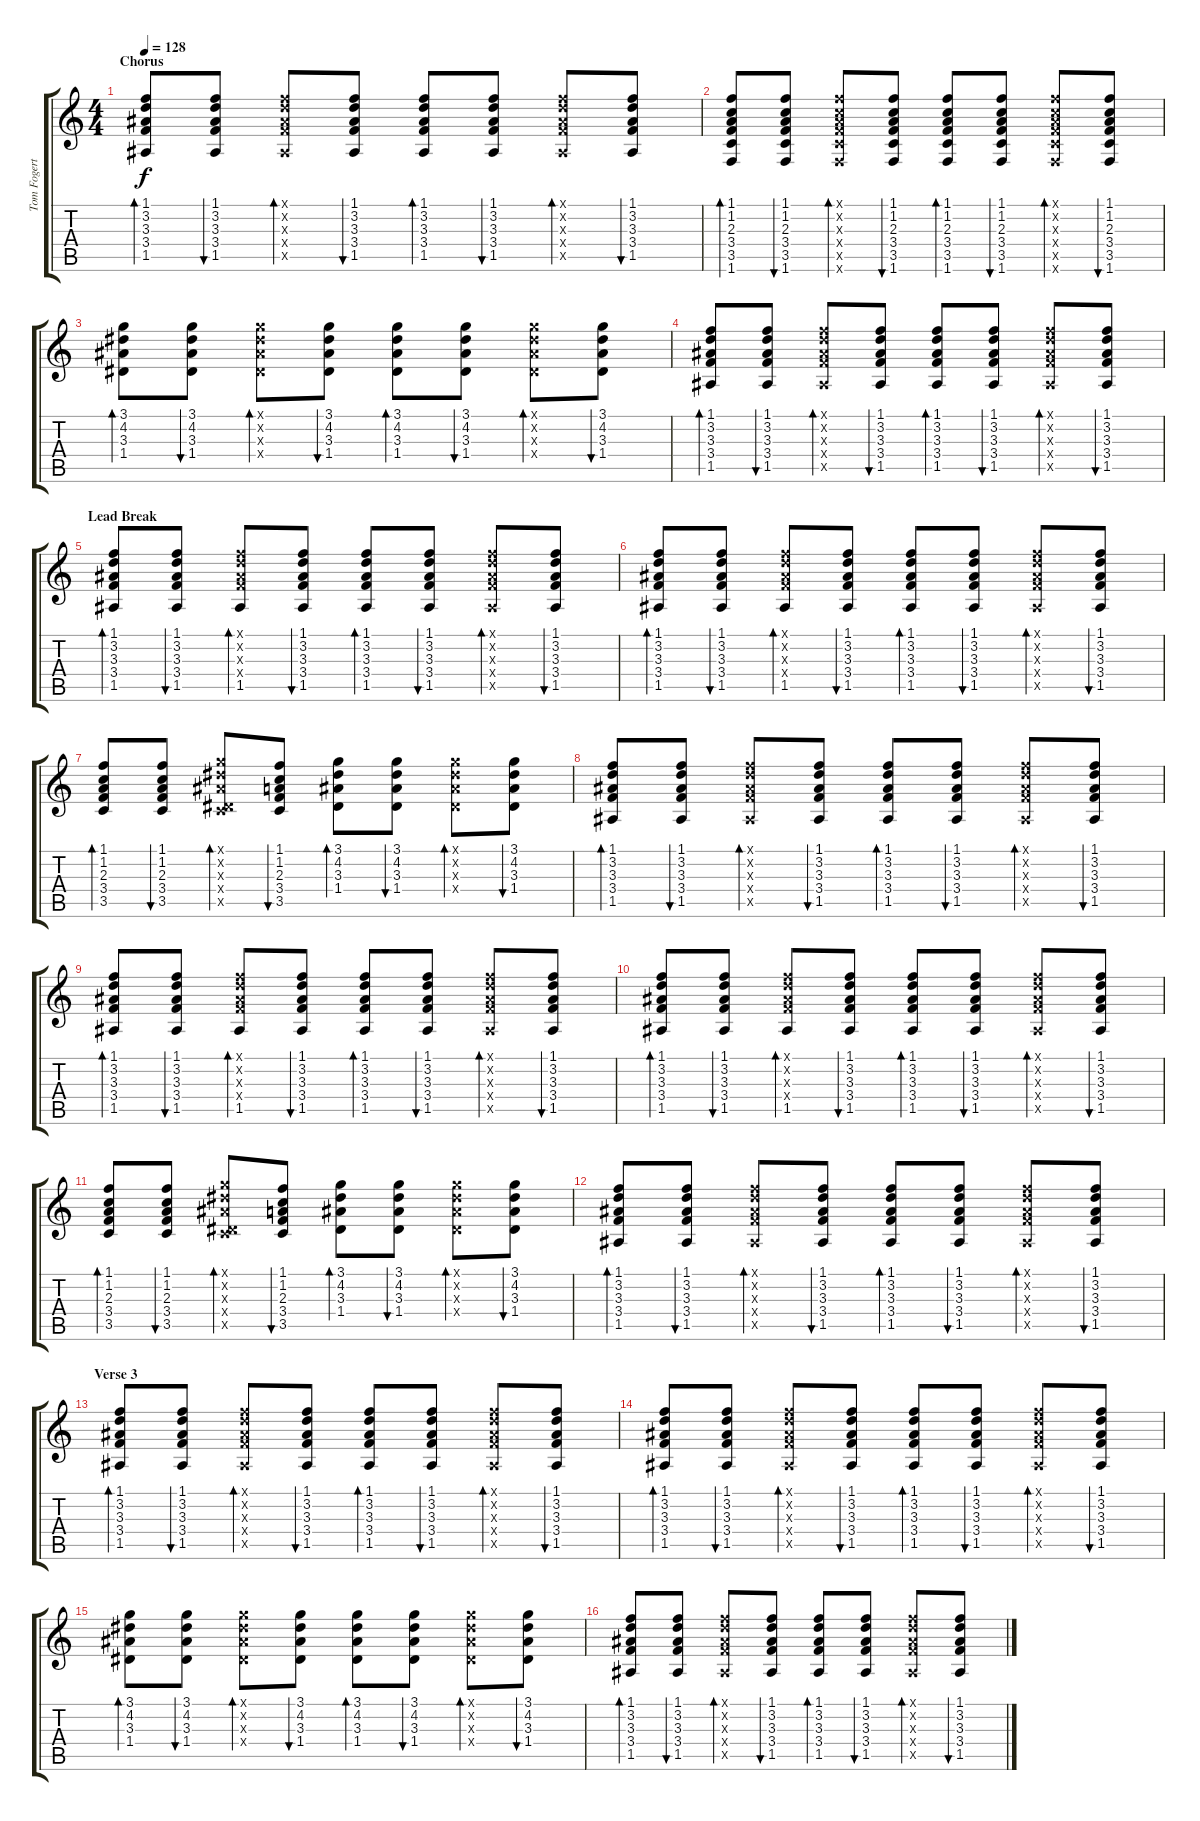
\track ("Tom Fogerty" "Tom Fogert") {instrument acousticguitarsteel}
\staff {score tabs}
\tuning (E4 B3 G3 D3 A2 E2) {hide}
\ts (4 4)
\section ("" "Chorus")
\tempo 128
\clef g2
\ks c
(1.1 3.2 3.3 3.4 1.5).8{bd 60 dy f} (1.1 3.2 3.3 3.4 1.5).8{bu 60} (1.1{x} 3.2{x} 3.3{x} 3.4{x} 1.5{x}).8{bd 60} (1.1 3.2 3.3 3.4 1.5).8{bu 60} (1.1 3.2 3.3 3.4 1.5).8{bd 60} (1.1 3.2 3.3 3.4 1.5).8{bu 60} (1.1{x} 3.2{x} 3.3{x} 3.4{x} 1.5{x}).8{bd 60} (1.1 3.2 3.3 3.4 1.5).8{bu 60} |
(1.1 1.2 2.3 3.4 3.5 1.6).8{bd 60} (1.1 1.2 2.3 3.4 3.5 1.6).8{bu 60} (1.1{x} 1.2{x} 2.3{x} 3.4{x} 3.5{x} 1.6{x}).8{bd 60} (1.1 1.2 2.3 3.4 3.5 1.6).8{bu 60} (1.1 1.2 2.3 3.4 3.5 1.6).8{bd 60} (1.1 1.2 2.3 3.4 3.5 1.6).8{bu 60} (1.1{x} 1.2{x} 2.3{x} 3.4{x} 3.5{x} 1.6{x}).8{bd 60} (1.1 1.2 2.3 3.4 3.5 1.6).8{bu 60} |
(3.1 4.2 3.3 1.4).8{bd 60} (3.1 4.2 3.3 1.4).8{bu 60} (3.1{x} 4.2{x} 3.3{x} 1.4{x}).8{bd 60} (3.1 4.2 3.3 1.4).8{bu 60} (3.1 4.2 3.3 1.4).8{bd 60} (3.1 4.2 3.3 1.4).8{bu 60} (3.1{x} 4.2{x} 3.3{x} 1.4{x}).8{bd 60} (3.1 4.2 3.3 1.4).8{bu 60} |
(1.1 3.2 3.3 3.4 1.5).8{bd 60} (1.1 3.2 3.3 3.4 1.5).8{bu 60} (1.1{x} 3.2{x} 3.3{x} 3.4{x} 1.5{x}).8{bd 60} (1.1 3.2 3.3 3.4 1.5).8{bu 60} (1.1 3.2 3.3 3.4 1.5).8{bd 60} (1.1 3.2 3.3 3.4 1.5).8{bu 60} (1.1{x} 3.2{x} 3.3{x} 3.4{x} 1.5{x}).8{bd 60} (1.1 3.2 3.3 3.4 1.5).8{bu 60} |
\section ("" "Lead Break")
(1.1 3.2 3.3 3.4 1.5).8{bd 60} (1.1 3.2 3.3 3.4 1.5).8{bu 60} (1.1{x} 3.2{x} 3.3{x} 3.4{x} 1.5).8{bd 60} (1.1 3.2 3.3 3.4 1.5).8{bu 60} (1.1 3.2 3.3 3.4 1.5).8{bd 60} (1.1 3.2 3.3 3.4 1.5).8{bu 60} (1.1{x} 3.2{x} 3.3{x} 3.4{x} 1.5{x}).8{bd 60} (1.1 3.2 3.3 3.4 1.5).8{bu 60} |
(1.1 3.2 3.3 3.4 1.5).8{bd 60} (1.1 3.2 3.3 3.4 1.5).8{bu 60} (1.1{x} 3.2{x} 3.3{x} 3.4{x} 1.5).8{bd 60} (1.1 3.2 3.3 3.4 1.5).8{bu 60} (1.1 3.2 3.3 3.4 1.5).8{bd 60} (1.1 3.2 3.3 3.4 1.5).8{bu 60} (1.1{x} 3.2{x} 3.3{x} 3.4{x} 1.5{x}).8{bd 60} (1.1 3.2 3.3 3.4 1.5).8{bu 60} |
(1.1 1.2 2.3 3.4 3.5).8{bd 60} (1.1 1.2 2.3 3.4 3.5).8{bu 60} (3.1{x} 4.2{x} 3.3{x} 1.4{x} 3.5{x}).8{bd 60} (1.1 1.2 2.3 3.4 3.5).8{bu 60} (3.1 4.2 3.3 1.4).8{bd 60} (3.1 4.2 3.3 1.4).8{bu 60} (3.1{x} 4.2{x} 3.3{x} 1.4{x}).8{bd 60} (3.1 4.2 3.3 1.4).8{bu 60} |
(1.1 3.2 3.3 3.4 1.5).8{bd 60} (1.1 3.2 3.3 3.4 1.5).8{bu 60} (1.1{x} 3.2{x} 3.3{x} 3.4{x} 1.5{x}).8{bd 60} (1.1 3.2 3.3 3.4 1.5).8{bu 60} (1.1 3.2 3.3 3.4 1.5).8{bd 60} (1.1 3.2 3.3 3.4 1.5).8{bu 60} (1.1{x} 3.2{x} 3.3{x} 3.4{x} 1.5{x}).8{bd 60} (1.1 3.2 3.3 3.4 1.5).8{bu 60} |
(1.1 3.2 3.3 3.4 1.5).8{bd 60} (1.1 3.2 3.3 3.4 1.5).8{bu 60} (1.1{x} 3.2{x} 3.3{x} 3.4{x} 1.5).8{bd 60} (1.1 3.2 3.3 3.4 1.5).8{bu 60} (1.1 3.2 3.3 3.4 1.5).8{bd 60} (1.1 3.2 3.3 3.4 1.5).8{bu 60} (1.1{x} 3.2{x} 3.3{x} 3.4{x} 1.5{x}).8{bd 60} (1.1 3.2 3.3 3.4 1.5).8{bu 60} |
(1.1 3.2 3.3 3.4 1.5).8{bd 60} (1.1 3.2 3.3 3.4 1.5).8{bu 60} (1.1{x} 3.2{x} 3.3{x} 3.4{x} 1.5).8{bd 60} (1.1 3.2 3.3 3.4 1.5).8{bu 60} (1.1 3.2 3.3 3.4 1.5).8{bd 60} (1.1 3.2 3.3 3.4 1.5).8{bu 60} (1.1{x} 3.2{x} 3.3{x} 3.4{x} 1.5{x}).8{bd 60} (1.1 3.2 3.3 3.4 1.5).8{bu 60} |
(1.1 1.2 2.3 3.4 3.5).8{bd 60} (1.1 1.2 2.3 3.4 3.5).8{bu 60} (3.1{x} 4.2{x} 3.3{x} 1.4{x} 3.5{x}).8{bd 60} (1.1 1.2 2.3 3.4 3.5).8{bu 60} (3.1 4.2 3.3 1.4).8{bd 60} (3.1 4.2 3.3 1.4).8{bu 60} (3.1{x} 4.2{x} 3.3{x} 1.4{x}).8{bd 60} (3.1 4.2 3.3 1.4).8{bu 60} |
(1.1 3.2 3.3 3.4 1.5).8{bd 60} (1.1 3.2 3.3 3.4 1.5).8{bu 60} (1.1{x} 3.2{x} 3.3{x} 3.4{x} 1.5{x}).8{bd 60} (1.1 3.2 3.3 3.4 1.5).8{bu 60} (1.1 3.2 3.3 3.4 1.5).8{bd 60} (1.1 3.2 3.3 3.4 1.5).8{bu 60} (1.1{x} 3.2{x} 3.3{x} 3.4{x} 1.5{x}).8{bd 60} (1.1 3.2 3.3 3.4 1.5).8{bu 60} |
\section ("" "Verse 3")
(1.1 3.2 3.3 3.4 1.5).8{bd 60} (1.1 3.2 3.3 3.4 1.5).8{bu 60} (1.1{x} 3.2{x} 3.3{x} 3.4{x} 1.5{x}).8{bd 60} (1.1 3.2 3.3 3.4 1.5).8{bu 60} (1.1 3.2 3.3 3.4 1.5).8{bd 60} (1.1 3.2 3.3 3.4 1.5).8{bu 60} (1.1{x} 3.2{x} 3.3{x} 3.4{x} 1.5{x}).8{bd 60} (1.1 3.2 3.3 3.4 1.5).8{bu 60} |
(1.1 3.2 3.3 3.4 1.5).8{bd 60} (1.1 3.2 3.3 3.4 1.5).8{bu 60} (1.1{x} 3.2{x} 3.3{x} 3.4{x} 1.5{x}).8{bd 60} (1.1 3.2 3.3 3.4 1.5).8{bu 60} (1.1 3.2 3.3 3.4 1.5).8{bd 60} (1.1 3.2 3.3 3.4 1.5).8{bu 60} (1.1{x} 3.2{x} 3.3{x} 3.4{x} 1.5{x}).8{bd 60} (1.1 3.2 3.3 3.4 1.5).8{bu 60} |
(3.1 4.2 3.3 1.4).8{bd 60} (3.1 4.2 3.3 1.4).8{bu 60} (3.1{x} 4.2{x} 3.3{x} 1.4{x}).8{bd 60} (3.1 4.2 3.3 1.4).8{bu 60} (3.1 4.2 3.3 1.4).8{bd 60} (3.1 4.2 3.3 1.4).8{bu 60} (3.1{x} 4.2{x} 3.3{x} 1.4{x}).8{bd 60} (3.1 4.2 3.3 1.4).8{bu 60} |
(1.1 3.2 3.3 3.4 1.5).8{bd 60} (1.1 3.2 3.3 3.4 1.5).8{bu 60} (1.1{x} 3.2{x} 3.3{x} 3.4{x} 1.5{x}).8{bd 60} (1.1 3.2 3.3 3.4 1.5).8{bu 60} (1.1 3.2 3.3 3.4 1.5).8{bd 60} (1.1 3.2 3.3 3.4 1.5).8{bu 60} (1.1{x} 3.2{x} 3.3{x} 3.4{x} 1.5{x}).8{bd 60} (1.1 3.2 3.3 3.4 1.5).8{bu 60}
